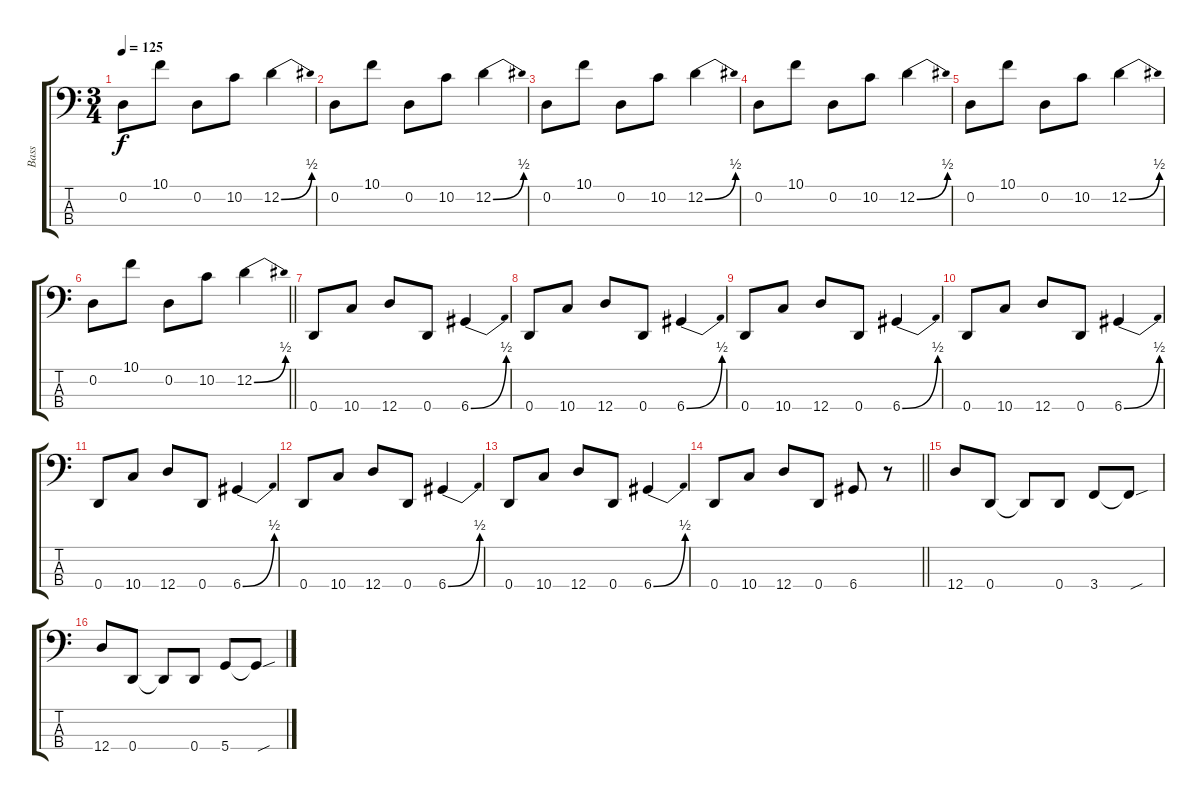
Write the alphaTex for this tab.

\track ("Bass" "Bass") {instrument electricbassfinger}
\staff {score tabs}
\tuning (G2 D2 A1 D1) {hide}
\ts (3 4)
\tempo 125
\clef f4
\ks c
0.2.8{dy f} 10.1.8 0.2.8 10.2.8 12.2{be (bend 0 0 60 2)}.4 |
0.2.8 10.1.8 0.2.8 10.2.8 12.2{be (bend 0 0 60 2)}.4 |
0.2.8 10.1.8 0.2.8 10.2.8 12.2{be (bend 0 0 60 2)}.4 |
0.2.8 10.1.8 0.2.8 10.2.8 12.2{be (bend 0 0 60 2)}.4 |
0.2.8 10.1.8 0.2.8 10.2.8 12.2{be (bend 0 0 60 2)}.4 |
\barLineRight lightlight
0.2.8 10.1.8 0.2.8 10.2.8 12.2{be (bend 0 0 60 2)}.4 |
0.4.8 10.4.8 12.4.8 0.4.8 6.4{be (bend 0 0 60 2)}.4 |
0.4.8 10.4.8 12.4.8 0.4.8 6.4{be (bend 0 0 60 2)}.4 |
0.4.8 10.4.8 12.4.8 0.4.8 6.4{be (bend 0 0 60 2)}.4 |
0.4.8 10.4.8 12.4.8 0.4.8 6.4{be (bend 0 0 60 2)}.4 |
0.4.8 10.4.8 12.4.8 0.4.8 6.4{be (bend 0 0 60 2)}.4 |
0.4.8 10.4.8 12.4.8 0.4.8 6.4{be (bend 0 0 60 2)}.4 |
0.4.8 10.4.8 12.4.8 0.4.8 6.4{be (bend 0 0 60 2)}.4 |
\barLineRight lightlight
0.4.8 10.4.8 12.4.8 0.4.8 6.4.8 r.8 |
\section ("" "")
12.4.8 0.4.8 0.4{t}.8 0.4.8 3.4.8 3.4{sou t}.8 |
12.4.8 0.4.8 0.4{t}.8 0.4.8 5.4.8 5.4{sou t}.8
